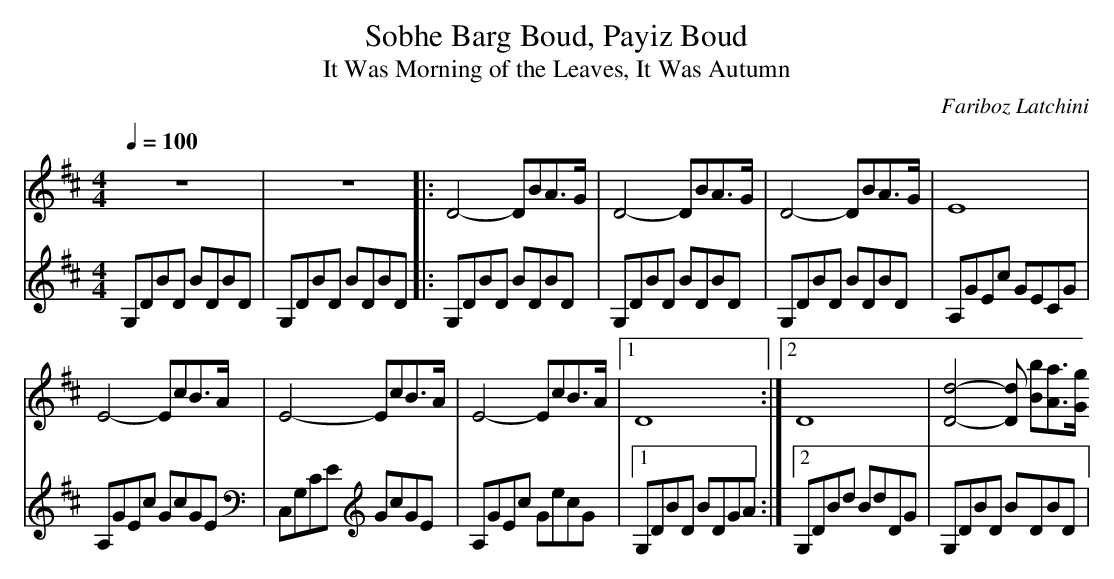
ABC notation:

X:1
T:Sobhe Barg Boud, Payiz Boud
T:It Was Morning of the Leaves, It Was Autumn
C:Fariboz Latchini
M:4/4
L:1/8
Q:1/4=100
K:D
V:1
z8 | z8 |: D4-DBA>G | D4-DBA>G | D4-DBA>G | E8 |
E4-EcB>A | E4-EcB>A | E4-EcB>A |1 D8 :|2 D8 | [D4-d4-] [Dd] [Bb][Aa]>[Gg]
V:2
G,DBD BDBD | G,DBD BDBD |: G,DBD BDBD | G,DBD BDBD | G,DBD BDBD | A,GEc GECG |
A,GEc GcGE | C,G,CE GcGE | A,GEc GecG |1 G,DBD BDGA :|2 G,DBd BdDG | G,DBD BDBD |
